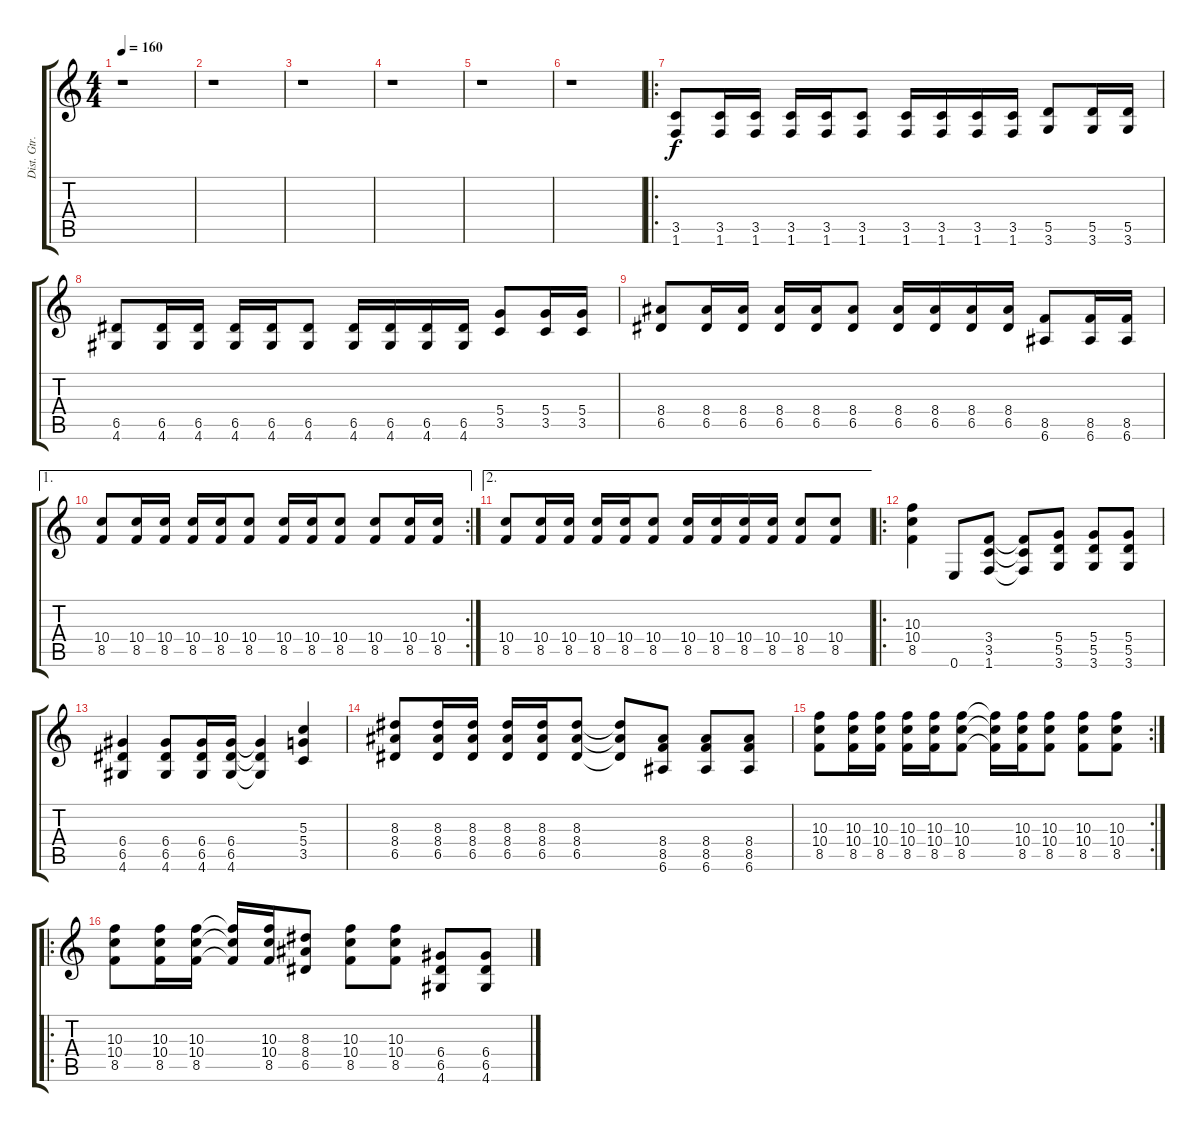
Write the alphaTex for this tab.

\track ("Dist. Gtr." "Dist. Gtr.") {instrument distortionguitar}
\staff {score tabs}
\tuning (E4 B3 G3 D3 A2 E2) {hide}
\ts (4 4)
\tempo 160
\clef g2
\ks c
r.1{dy f} |
r.1 |
r.1 |
r.1 |
r.1 |
r.1 |
\ro
(3.5 1.6).8 (3.5 1.6).16 (3.5 1.6).16 (3.5 1.6).16 (3.5 1.6).16 (3.5 1.6).8 (3.5 1.6).16 (3.5 1.6).16 (3.5 1.6).16 (3.5 1.6).16 (5.5 3.6).8 (5.5 3.6).16 (5.5 3.6).16 |
(6.5 4.6).8 (6.5 4.6).16 (6.5 4.6).16 (6.5 4.6).16 (6.5 4.6).16 (6.5 4.6).8 (6.5 4.6).16 (6.5 4.6).16 (6.5 4.6).16 (6.5 4.6).16 (5.4 3.5).8 (5.4 3.5).16 (5.4 3.5).16 |
(8.4 6.5).8 (8.4 6.5).16 (8.4 6.5).16 (8.4 6.5).16 (8.4 6.5).16 (8.4 6.5).8 (8.4 6.5).16 (8.4 6.5).16 (8.4 6.5).16 (8.4 6.5).16 (8.5 6.6).8 (8.5 6.6).16 (8.5 6.6).16 |
\ae 1
\rc 2
(10.4 8.5).8 (10.4 8.5).16 (10.4 8.5).16 (10.4 8.5).16 (10.4 8.5).16 (10.4 8.5).8 (10.4 8.5).16 (10.4 8.5).16 (10.4 8.5).8 (10.4 8.5).8 (10.4 8.5).16 (10.4 8.5).16 |
\ae 2
(10.4 8.5).8 (10.4 8.5).16 (10.4 8.5).16 (10.4 8.5).16 (10.4 8.5).16 (10.4 8.5).8 (10.4 8.5).16 (10.4 8.5).16 (10.4 8.5).16 (10.4 8.5).16 (10.4 8.5).8 (10.4 8.5).8 |
\ro
(10.3 10.4 8.5).4 0.6.8 (3.4 3.5 1.6).8 (3.4{t} 3.5{t} 1.6{t}).8 (5.4 5.5 3.6).8 (5.4 5.5 3.6).8 (5.4 5.5 3.6).8 |
(6.4 6.5 4.6).4 (6.4 6.5 4.6).8 (6.4 6.5 4.6).16 (6.4 6.5 4.6).16 (6.4{t} 6.5{t} 4.6{t}).4 (5.3 5.4 3.5).4 |
(8.3 8.4 6.5).8 (8.3 8.4 6.5).16 (8.3 8.4 6.5).16 (8.3 8.4 6.5).16 (8.3 8.4 6.5).16 (8.3 8.4 6.5).8 (8.3{t} 8.4{t} 6.5{t}).8 (8.4 8.5 6.6).8 (8.4 8.5 6.6).8 (8.4 8.5 6.6).8 |
\rc 2
(10.3 10.4 8.5).8 (10.3 10.4 8.5).16 (10.3 10.4 8.5).16 (10.3 10.4 8.5).16 (10.3 10.4 8.5).16 (10.3 10.4 8.5).8 (10.3{t} 10.4{t} 8.5{t}).16 (10.3 10.4 8.5).16 (10.3 10.4 8.5).8 (10.3 10.4 8.5).8 (10.3 10.4 8.5).8 |
\ro
(10.3 10.4 8.5).8 (10.3 10.4 8.5).16 (10.3 10.4 8.5).16 (10.3{t} 10.4{t} 8.5{t}).16 (10.3 10.4 8.5).16 (8.3 8.4 6.5).8 (10.3 10.4 8.5).8 (10.3 10.4 8.5).8 (6.4 6.5 4.6).8 (6.4 6.5 4.6).8
